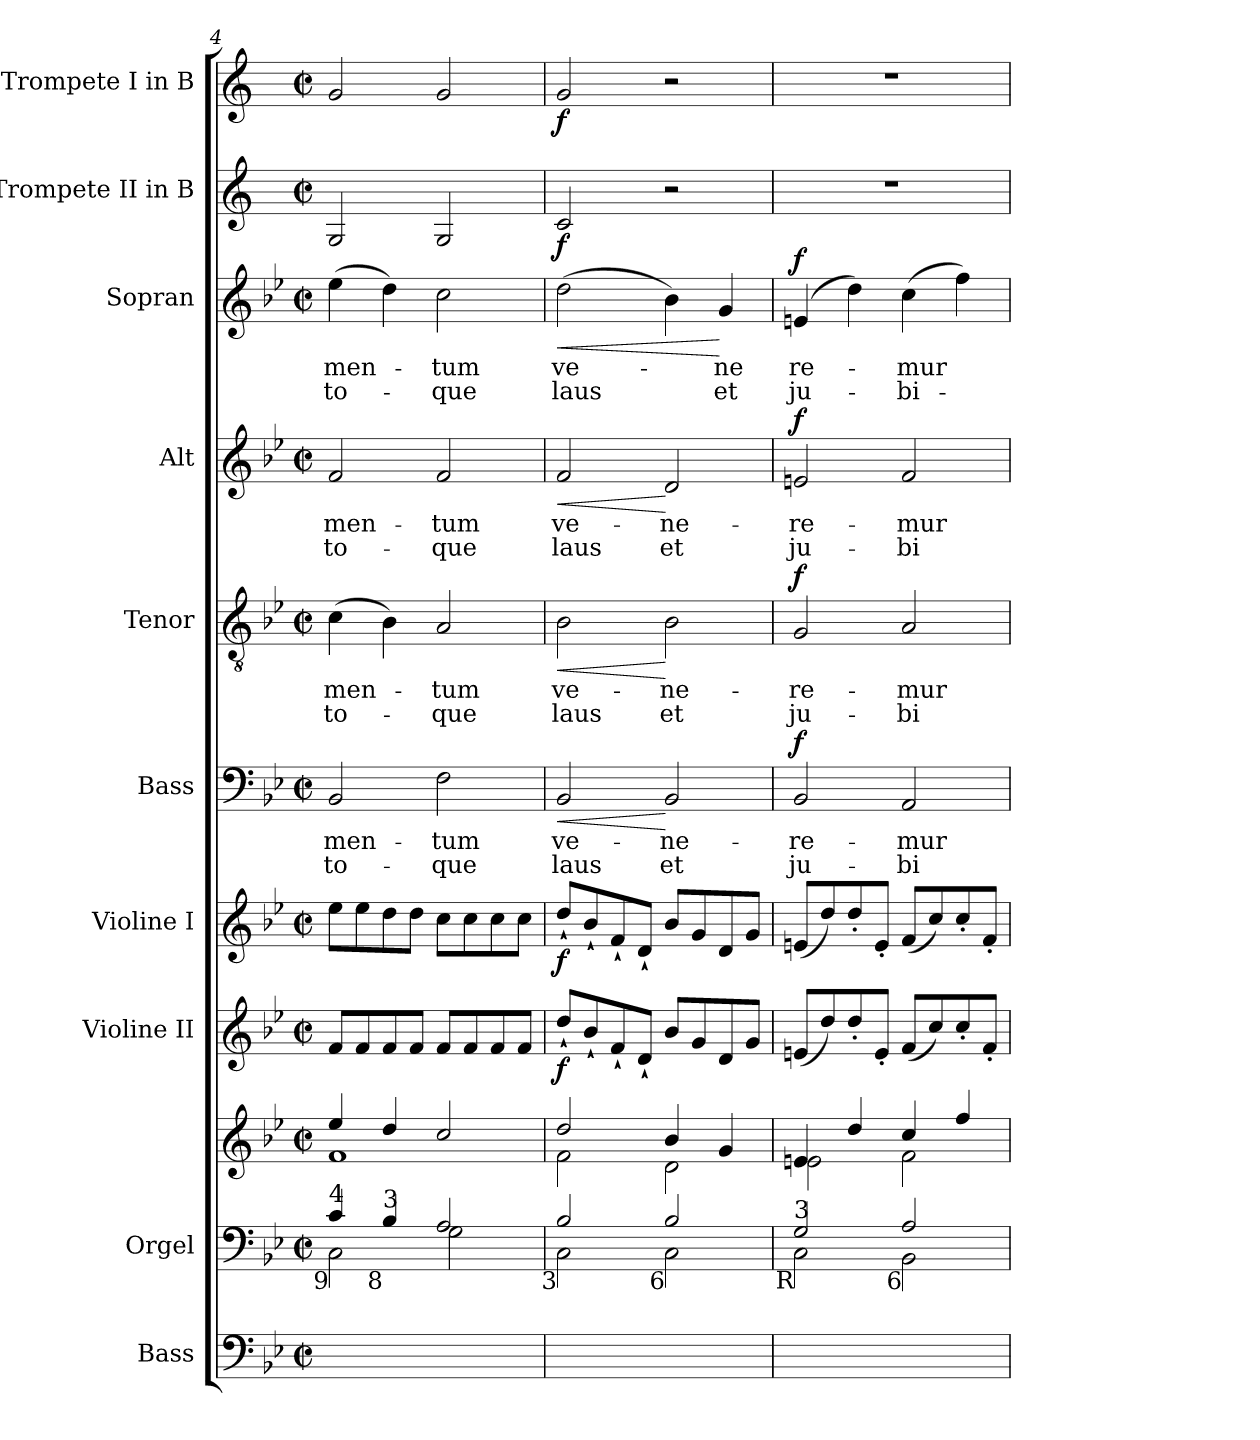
**kern	**kern	**kern	**kern	**dynam	**kern	**dynam	**kern	**text	**text	**dynam	**kern	**text	**text	**dynam	**kern	**text	**text	**dynam	**kern	**text	**text	**dynam	**kern	**dynam	**kern	**dynam
*part10	*part9	*part9	*part8	*part8	*part7	*part7	*part6	*part6	*part6	*part6	*part5	*part5	*part5	*part5	*part4	*part4	*part4	*part4	*part3	*part3	*part3	*part3	*part2	*part2	*part1	*part1
*staff11	*staff10	*staff9	*staff8	*staff8	*staff7	*staff7	*staff6	*staff6	*staff6	*staff6	*staff5	*staff5	*staff5	*staff5	*staff4	*staff4	*staff4	*staff4	*staff3	*staff3	*staff3	*staff3	*staff2	*staff2	*staff1	*staff1
*I"Bass	*I"Orgel	*	*I"Violine II	*	*I"Violine I	*	*I"Bass	*	*	*	*I"Tenor	*	*	*	*I"Alt	*	*	*	*I"Sopran	*	*	*	*I"Trompete II in B	*	*I"Trompete I in B	*
*I'Bs.	*I'Org.	*	*I'Vl. II	*	*I'Vl. I	*	*I'B.	*	*	*	*I'T.	*	*	*	*I'A.	*	*	*	*I'S.	*	*	*	*I'Trp.	*	*I'Trp.	*
*clefF4	*clefF4	*clefG2	*clefG2	*	*clefG2	*	*clefF4	*	*	*	*clefGv2	*	*	*	*clefG2	*	*	*	*clefG2	*	*	*	*clefG2	*	*clefG2	*
*ITrd7c12	*	*	*	*	*	*	*	*	*	*	*ITrd7c12	*	*	*	*	*	*	*	*	*	*	*	*ITrd1c2	*	*ITrd1c2	*
*k[b-e-]	*k[b-e-]	*k[b-e-]	*k[b-e-]	*	*k[b-e-]	*	*k[b-e-]	*	*	*	*k[b-e-]	*	*	*	*k[b-e-]	*	*	*	*k[b-e-]	*	*	*	*k[b-e-]	*	*k[b-e-]	*
*B-:	*B-:	*B-:	*B-:	*	*B-:	*	*B-:	*	*	*	*B-:	*	*	*	*B-:	*	*	*	*B-:	*	*	*	*B-:	*	*B-:	*
*M2/2	*M2/2	*M2/2	*M2/2	*	*M2/2	*	*M2/2	*	*	*	*M2/2	*	*	*	*M2/2	*	*	*	*M2/2	*	*	*	*M2/2	*	*M2/2	*
*met(c|)	*met(c|)	*met(c|)	*met(c|)	*	*met(c|)	*	*met(c|)	*	*	*	*met(c|)	*	*	*	*met(c|)	*	*	*	*met(c|)	*	*	*	*met(c|)	*	*met(c|)	*
=4	=4	=4	=4	=4	=4	=4	=4	=4	=4	=4	=4	=4	=4	=4	=4	=4	=4	=4	=4	=4	=4	=4	=4	=4	=4	=4
*	*^	*^	*	*	*	*	*	*	*	*	*	*	*	*	*	*	*	*	*	*	*	*	*	*	*	*
!	!	!	!	!	!	!	!	!	!	!LO:LY:b:color=#000000	!LO:LY:b:color=#000000	!	!	!	!	!	!	!	!	!	!	!	!	!	!	!	!	!
!	!	!	!	!	!	!	!	!	!	!	!	!	!	!LO:LY:b:color=#000000	!LO:LY:b:color=#000000	!	!	!	!	!	!	!	!	!	!	!	!	!
!	!	!	!	!	!	!	!	!	!	!	!	!	!	!	!	!	!	!LO:LY:b:color=#000000	!LO:LY:b:color=#000000	!	!	!	!	!	!	!	!	!
!	!LO:TX:b:rj:t=9	!	!	!	!	!	!	!	!	!	!	!	!	!	!	!	!	!	!	!	!	!	!	!	!	!	!	!
!	!LO:TX:t=4	!	!	!	!	!	!	!	!	!	!	!	!	!	!	!	!	!	!	!	!	!	!	!	!	!	!	!
!	!	!	!	!	!	!	!	!	!	!	!	!	!	!	!	!	!	!	!	!	!	!LO:LY:b:color=#000000	!LO:LY:b:color=#000000	!	!	!	!	!
2BBB-i/yy	4ci/	2Ci\	4ee-i/	1fi	8fi/L	.	8ee-i\L	.	2BB-i/	-men-	-to-	.	(4Ci\	-men-	-to-	.	2fi/	-men-	-to-	.	(4ee-i\	-men-	-to-	.	2Fi/	.	2fi/	.
.	.	.	.	.	8fi/	.	8ee-i\	.	.	.	.	.	.	.	.	.	.	.	.	.	.	.	.	.	.	.	.	.
!	!LO:TX:b:rj:t=8	!	!	!	!	!	!	!	!	!	!	!	!	!	!	!	!	!	!	!	!	!	!	!	!	!	!	!
!	!LO:TX:t=3	!	!	!	!	!	!	!	!	!	!	!	!	!	!	!	!	!	!	!	!	!	!	!	!	!	!	!
.	4B-i/	.	4ddi/	.	8fi/	.	8ddi\	.	.	.	.	.	4BB-i\)	.	.	.	.	.	.	.	4ddi\)	.	.	.	.	.	.	.
.	.	.	.	.	8fi/J	.	8ddi\J	.	.	.	.	.	.	.	.	.	.	.	.	.	.	.	.	.	.	.	.	.
!	!	!	!	!	!	!	!	!	!	!LO:LY:b:color=#000000	!LO:LY:b:color=#000000	!	!	!	!	!	!	!	!	!	!	!	!	!	!	!	!	!
!	!	!	!	!	!	!	!	!	!	!	!	!	!	!LO:LY:b:color=#000000	!LO:LY:b:color=#000000	!	!	!	!	!	!	!	!	!	!	!	!	!
!	!	!	!	!	!	!	!	!	!	!	!	!	!	!	!	!	!	!LO:LY:b:color=#000000	!LO:LY:b:color=#000000	!	!	!	!	!	!	!	!	!
!	!	!	!	!	!	!	!	!	!	!	!	!	!	!	!	!	!	!	!	!	!	!LO:LY:b:color=#000000	!LO:LY:b:color=#000000	!	!	!	!	!
2FFi\yy	2Ai/	2Gi\	2cci/	.	8fi/L	.	8cci\L	.	2Fi\	-tum	-que	.	2AAi/	-tum	-que	.	2fi/	-tum	-que	.	2cci\	-tum	-que	.	2Fi/	.	2fi/	.
.	.	.	.	.	8fi/	.	8cci\	.	.	.	.	.	.	.	.	.	.	.	.	.	.	.	.	.	.	.	.	.
.	.	.	.	.	8fi/	.	8cci\	.	.	.	.	.	.	.	.	.	.	.	.	.	.	.	.	.	.	.	.	.
.	.	.	.	.	8fi/J	.	8cci\J	.	.	.	.	.	.	.	.	.	.	.	.	.	.	.	.	.	.	.	.	.
!!LO:PB:g=z
=5	=5	=5	=5	=5	=5	=5	=5	=5	=5	=5	=5	=5	=5	=5	=5	=5	=5	=5	=5	=5	=5	=5	=5	=5	=5	=5	=5	=5
!	!	!	!	!	!	!	!	!	!	!LO:LY:b:color=#000000	!LO:LY:b:color=#000000	!LO:HP:b	!	!	!	!	!	!	!	!	!	!	!	!	!	!	!	!
!	!	!	!	!	!	!	!	!	!	!	!	!	!	!LO:LY:b:color=#000000	!LO:LY:b:color=#000000	!LO:HP:b	!	!	!	!	!	!	!	!	!	!	!	!
!	!	!	!	!	!	!	!	!	!	!	!	!	!	!	!	!	!	!LO:LY:b:color=#000000	!LO:LY:b:color=#000000	!LO:HP:b	!	!	!	!	!	!	!	!
!	!LO:TX:b:rj:t=3	!	!	!	!	!	!	!	!	!	!	!	!	!	!	!	!	!	!	!	!	!	!	!	!	!	!	!
!	!	!	!	!	!	!	!	!	!	!	!	!	!	!	!	!	!	!	!	!	!	!LO:LY:b:color=#000000	!LO:LY:b:color=#000000	!LO:HP:b	!	!	!	!
2BBB-i/yy	2B-i/	2Ci\	2ddi/	2fi\	8dd`i/L	f	8dd`i/L	f	2BB-i/	ve-	laus	<	2BB-i\	ve-	laus	<	2fi/	ve-	laus	<	(2ddi\	ve-	laus	<	2B-i/	f	2fi/	f
.	.	.	.	.	8b-`i/	.	8b-`i/	.	.	.	.	.	.	.	.	.	.	.	.	.	.	.	.	.	.	.	.	.
.	.	.	.	.	8f`i/	.	8f`i/	.	.	.	.	.	.	.	.	.	.	.	.	.	.	.	.	.	.	.	.	.
.	.	.	.	.	8d`i/J	.	8d`i/J	.	.	.	.	.	.	.	.	.	.	.	.	.	.	.	.	.	.	.	.	.
!	!	!	!	!	!	!	!	!	!	!LO:LY:b:color=#000000	!LO:LY:b:color=#000000	!	!	!	!	!	!	!	!	!	!	!	!	!	!	!	!	!
!	!	!	!	!	!	!	!	!	!	!	!	!	!	!LO:LY:b:color=#000000	!LO:LY:b:color=#000000	!	!	!	!	!	!	!	!	!	!	!	!	!
!	!LO:TX:b:rj:t=6	!	!	!	!	!	!	!	!	!	!	!	!	!	!	!	!	!	!	!	!	!	!	!	!	!	!	!
!	!	!	!	!	!	!	!	!	!	!	!	!	!	!	!	!	!	!LO:LY:b:color=#000000	!LO:LY:b:color=#000000	!	!	!	!	!	!	!	!	!
2BBB-i/yy	2B-i/	2Ci\	4b-i/	2di\	8b-i/L	.	8b-i/L	.	2BB-i/	-ne-	et	[	2BB-i\	-ne-	et	[	2di/	-ne-	et	[	4b-i\)	.	.	.	2r	.	2r	.
.	.	.	.	.	8gi/	.	8gi/	.	.	.	.	.	.	.	.	.	.	.	.	.	.	.	.	.	.	.	.	.
!	!	!	!	!	!	!	!	!	!	!	!	!	!	!	!	!	!	!	!	!	!	!LO:LY:b:color=#000000	!LO:LY:b:color=#000000	!	!	!	!	!
.	.	.	4gi/	.	8di/	.	8di/	.	.	.	.	.	.	.	.	.	.	.	.	.	4gi/	-ne	et	[	.	.	.	.
.	.	.	.	.	8gi/J	.	8gi/J	.	.	.	.	.	.	.	.	.	.	.	.	.	.	.	.	.	.	.	.	.
=6	=6	=6	=6	=6	=6	=6	=6	=6	=6	=6	=6	=6	=6	=6	=6	=6	=6	=6	=6	=6	=6	=6	=6	=6	=6	=6	=6	=6
!	!	!	!	!	!	!	!	!	!	!LO:LY:b:color=#000000	!LO:LY:b:color=#000000	!	!	!	!	!	!	!	!	!	!	!	!	!	!	!	!	!
!	!	!	!	!	!	!	!	!	!	!	!	!	!	!LO:LY:b:color=#000000	!LO:LY:b:color=#000000	!	!	!	!	!	!	!	!	!	!	!	!	!
!	!	!	!	!	!	!	!	!	!	!	!	!	!	!	!	!	!	!LO:LY:b:color=#000000	!LO:LY:b:color=#000000	!	!	!	!	!	!	!	!	!
!	!LO:TX:b:rj:t=R	!	!	!	!	!	!	!	!	!	!	!	!	!	!	!	!	!	!	!	!	!	!	!	!	!	!	!
!	!LO:TX:t=3	!	!	!	!	!	!	!	!	!	!	!	!	!	!	!	!	!	!	!	!	!	!	!	!	!	!	!
!	!	!	!	!	!	!	!	!	!	!	!	!	!	!	!	!	!	!	!	!	!	!LO:LY:b:color=#000000	!LO:LY:b:color=#000000	!	!	!	!	!
2BBB-i/yy	2Gi/	2Ci\	4eni/	2ei\	(8eni/L	.	(8eni/L	.	2BB-i/	-re-	ju-	f	2GGi/	-re-	ju-	f	2eni/	-re-	ju-	f	(4eni/	re-	ju-	f	1r	.	1r	.
.	.	.	.	.	8ddi/)	.	8ddi/)	.	.	.	.	.	.	.	.	.	.	.	.	.	.	.	.	.	.	.	.	.
.	.	.	4ddi/	.	8dd'i/	.	8dd'i/	.	.	.	.	.	.	.	.	.	.	.	.	.	4ddi\)	.	.	.	.	.	.	.
.	.	.	.	.	8e'i/J	.	8e'i/J	.	.	.	.	.	.	.	.	.	.	.	.	.	.	.	.	.	.	.	.	.
!	!	!	!	!	!	!	!	!	!	!LO:LY:b:color=#000000	!LO:LY:b:color=#000000	!	!	!	!	!	!	!	!	!	!	!	!	!	!	!	!	!
!	!	!	!	!	!	!	!	!	!	!	!	!	!	!LO:LY:b:color=#000000	!LO:LY:b:color=#000000	!	!	!	!	!	!	!	!	!	!	!	!	!
!	!	!	!	!	!	!	!	!	!	!	!	!	!	!	!	!	!	!LO:LY:b:color=#000000	!LO:LY:b:color=#000000	!	!	!	!	!	!	!	!	!
!	!LO:TX:b:rj:t=6	!	!	!	!	!	!	!	!	!	!	!	!	!	!	!	!	!	!	!	!	!	!	!	!	!	!	!
!	!	!	!	!	!	!	!	!	!	!	!	!	!	!	!	!	!	!	!	!	!	!LO:LY:b:color=#000000	!LO:LY:b:color=#000000	!	!	!	!	!
2AAAi/yy	2Ai/	2BB-i\	4cci/	2fi\	(8fi/L	.	(8fi/L	.	2AAi/	-mur	-bi-	.	2AAi/	-mur	-bi-	.	2fi/	-mur	-bi-	.	(4cci\	-mur	-bi-	.	.	.	.	.
.	.	.	.	.	8cci/)	.	8cci/)	.	.	.	.	.	.	.	.	.	.	.	.	.	.	.	.	.	.	.	.	.
.	.	.	4ffi/	.	8cc'i/	.	8cc'i/	.	.	.	.	.	.	.	.	.	.	.	.	.	4ffi\)	.	.	.	.	.	.	.
.	.	.	.	.	8f'i/J	.	8f'i/J	.	.	.	.	.	.	.	.	.	.	.	.	.	.	.	.	.	.	.	.	.
*	*v	*v	*	*	*	*	*	*	*	*	*	*	*	*	*	*	*	*	*	*	*	*	*	*	*	*	*	*
*	*	*v	*v	*	*	*	*	*	*	*	*	*	*	*	*	*	*	*	*	*	*	*	*	*	*	*	*
=	=	=	=	=	=	=	=	=	=	=	=	=	=	=	=	=	=	=	=	=	=	=	=	=	=	=
*-	*-	*-	*-	*-	*-	*-	*-	*-	*-	*-	*-	*-	*-	*-	*-	*-	*-	*-	*-	*-	*-	*-	*-	*-	*-	*-
